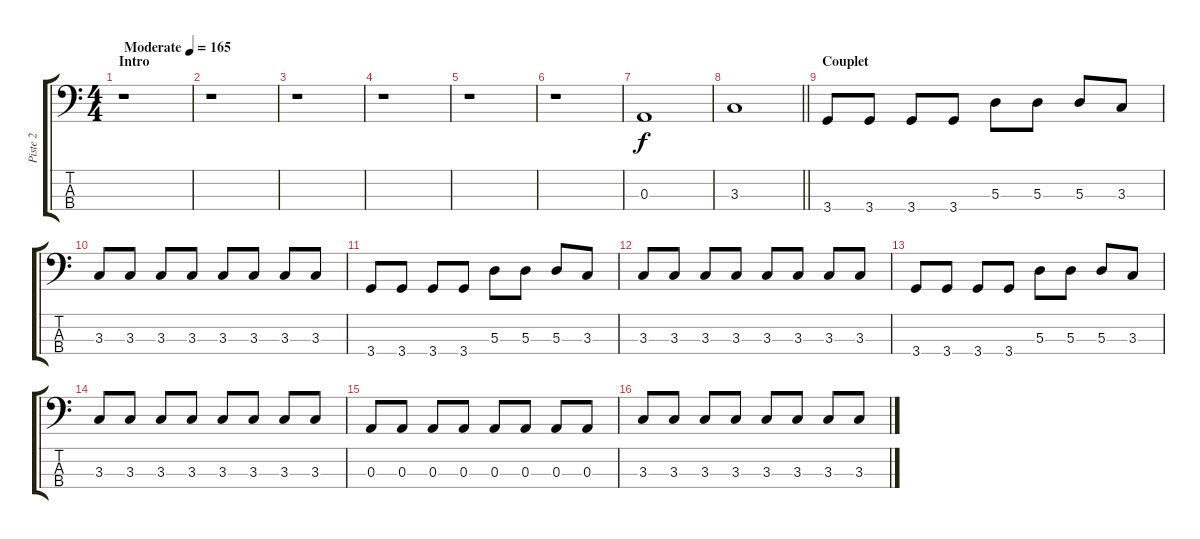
\track ("Piste 2" "Piste 2") {instrument electricbasspick}
\staff {score tabs}
\tuning (G2 D2 A1 E1) {hide}
\ts (4 4)
\section ("" "Intro")
\tempo (165 "Moderate")
\clef f4
\ks c
r.1{dy f instrument electricbasspick} |
r.1 |
r.1 |
r.1 |
r.1 |
r.1 |
0.3.1 |
\barLineRight lightlight
3.3.1 |
\section ("" "Couplet")
3.4.8 3.4.8 3.4.8 3.4.8 5.3.8 5.3.8 5.3.8 3.3.8 |
3.3.8 3.3.8 3.3.8 3.3.8 3.3.8 3.3.8 3.3.8 3.3.8 |
3.4.8 3.4.8 3.4.8 3.4.8 5.3.8 5.3.8 5.3.8 3.3.8 |
3.3.8 3.3.8 3.3.8 3.3.8 3.3.8 3.3.8 3.3.8 3.3.8 |
3.4.8 3.4.8 3.4.8 3.4.8 5.3.8 5.3.8 5.3.8 3.3.8 |
3.3.8 3.3.8 3.3.8 3.3.8 3.3.8 3.3.8 3.3.8 3.3.8 |
0.3.8 0.3.8 0.3.8 0.3.8 0.3.8 0.3.8 0.3.8 0.3.8 |
3.3.8 3.3.8 3.3.8 3.3.8 3.3.8 3.3.8 3.3.8 3.3.8
